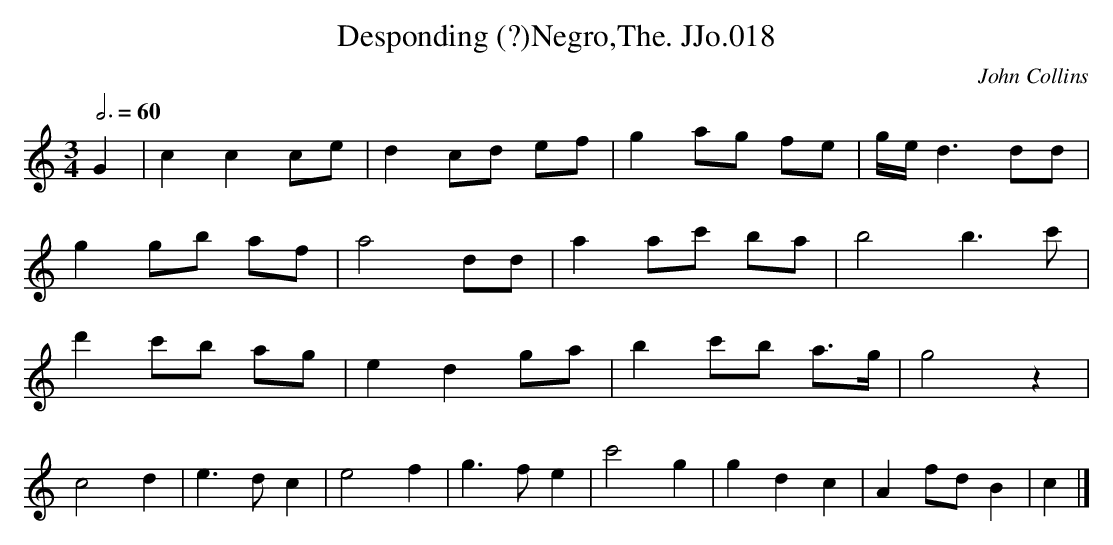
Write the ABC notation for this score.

X:1
T:Desponding (?)Negro,The. JJo.018
C:John Collins
L:1/8
M:3/4
Q:3/4=60
K:C
G2|c2c2 ce|d2 cd ef|g2 ag fe|g/e/ d3dd|!
g2gb af|a4dd|a2ac' ba|b4b3c'|!
d'2 c'b ag|e2d2ga|b2 c'b a>g|g4z2|!
c4d2|e3dc2|e4f2|g3fe2|c'4g2|g2d2c2|A2fdB2|c2|]
